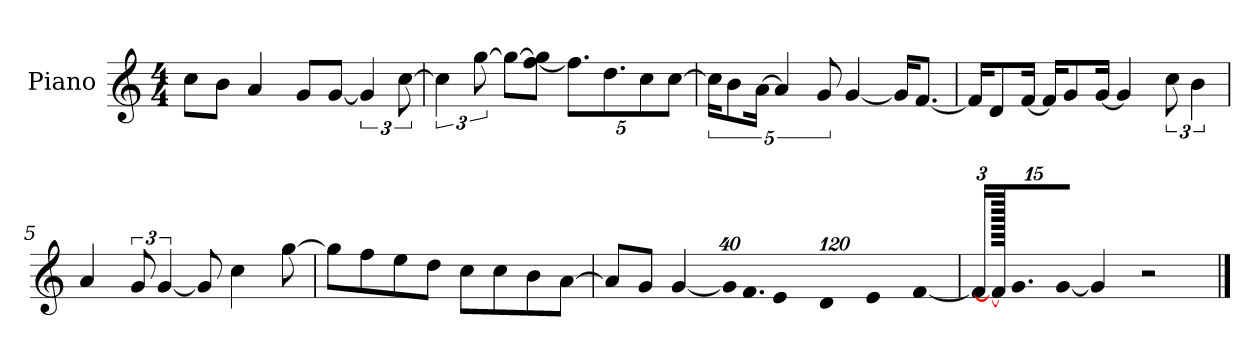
**kern
*part1
*staff1
*I"Piano
*I'P-no
*clefG2
*k[]
*M4/4
*MM90
=1
8cc\L
8b\J
4a/
8g/L
[8g/J
6g/]
[12cc\
=2
6cc\]
[12gg\
8gg\L_
[8ff\ 8gg\]J
*Xbrackettup
10.ff\L]
10.dd\
10cc\
[10cc\J
=3
*brackettup
20cc\KL]
10b\
[20a\Jk
5a/]
10g/
[4g/
16g/KL]
[8.f/J
=4
16f/KL]
8d/
[16f/Jk
16f/KL]
8g/
[16g/Jk
4g/]
12cc\
6b\
!!LO:LB:g=z
=5
4a/
12g/
[6g/
8g/]
4cc\
[8gg\
=6
8gg\L]
8ff\
8ee\
8dd\J
8cc\L
8cc\
8b\
[8a\J
=7
8a/L]
8g/J
[4g/
*Xbrackettup
!LO:N:vis=32
640%23g/KLL]
!LO:N:vis=16.
960%103f/J
!LO:N:vis=8
960%137e/
!LO:N:vis=16
1920%137d/L
!LO:N:vis=32
640%23e/K
[384%41f/J
=8
24f/KL]
1920f/_
12.g/
[12g/J
4g/]
2r
==
*-
